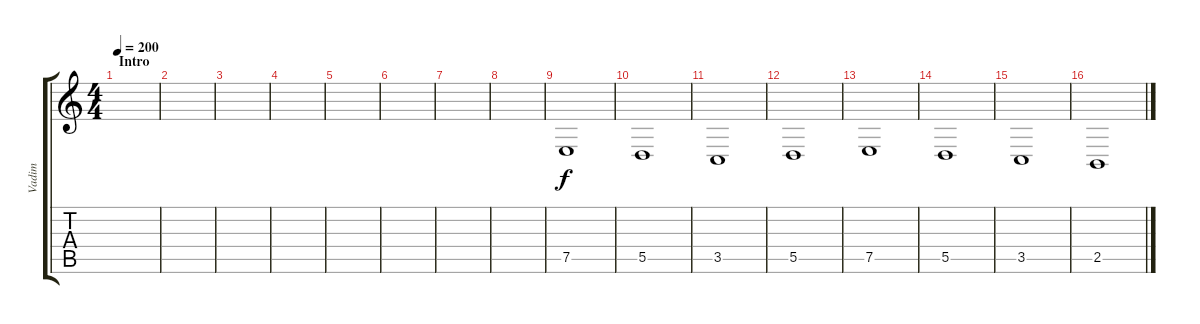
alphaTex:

\track ("Vadim" "Vadim") {instrument choiraahs}
\staff {score tabs}
\tuning (E4 B3 G3 D3 A2 E2) {hide}
\ts (4 4)
\section ("" "Intro")
\tempo 200
\clef g2
\ks c
|
|
|
|
|
|
|
|
7.5.1 |
5.5.1 |
3.5.1 |
5.5.1 |
7.5.1 |
5.5.1 |
3.5.1 |
2.5.1
